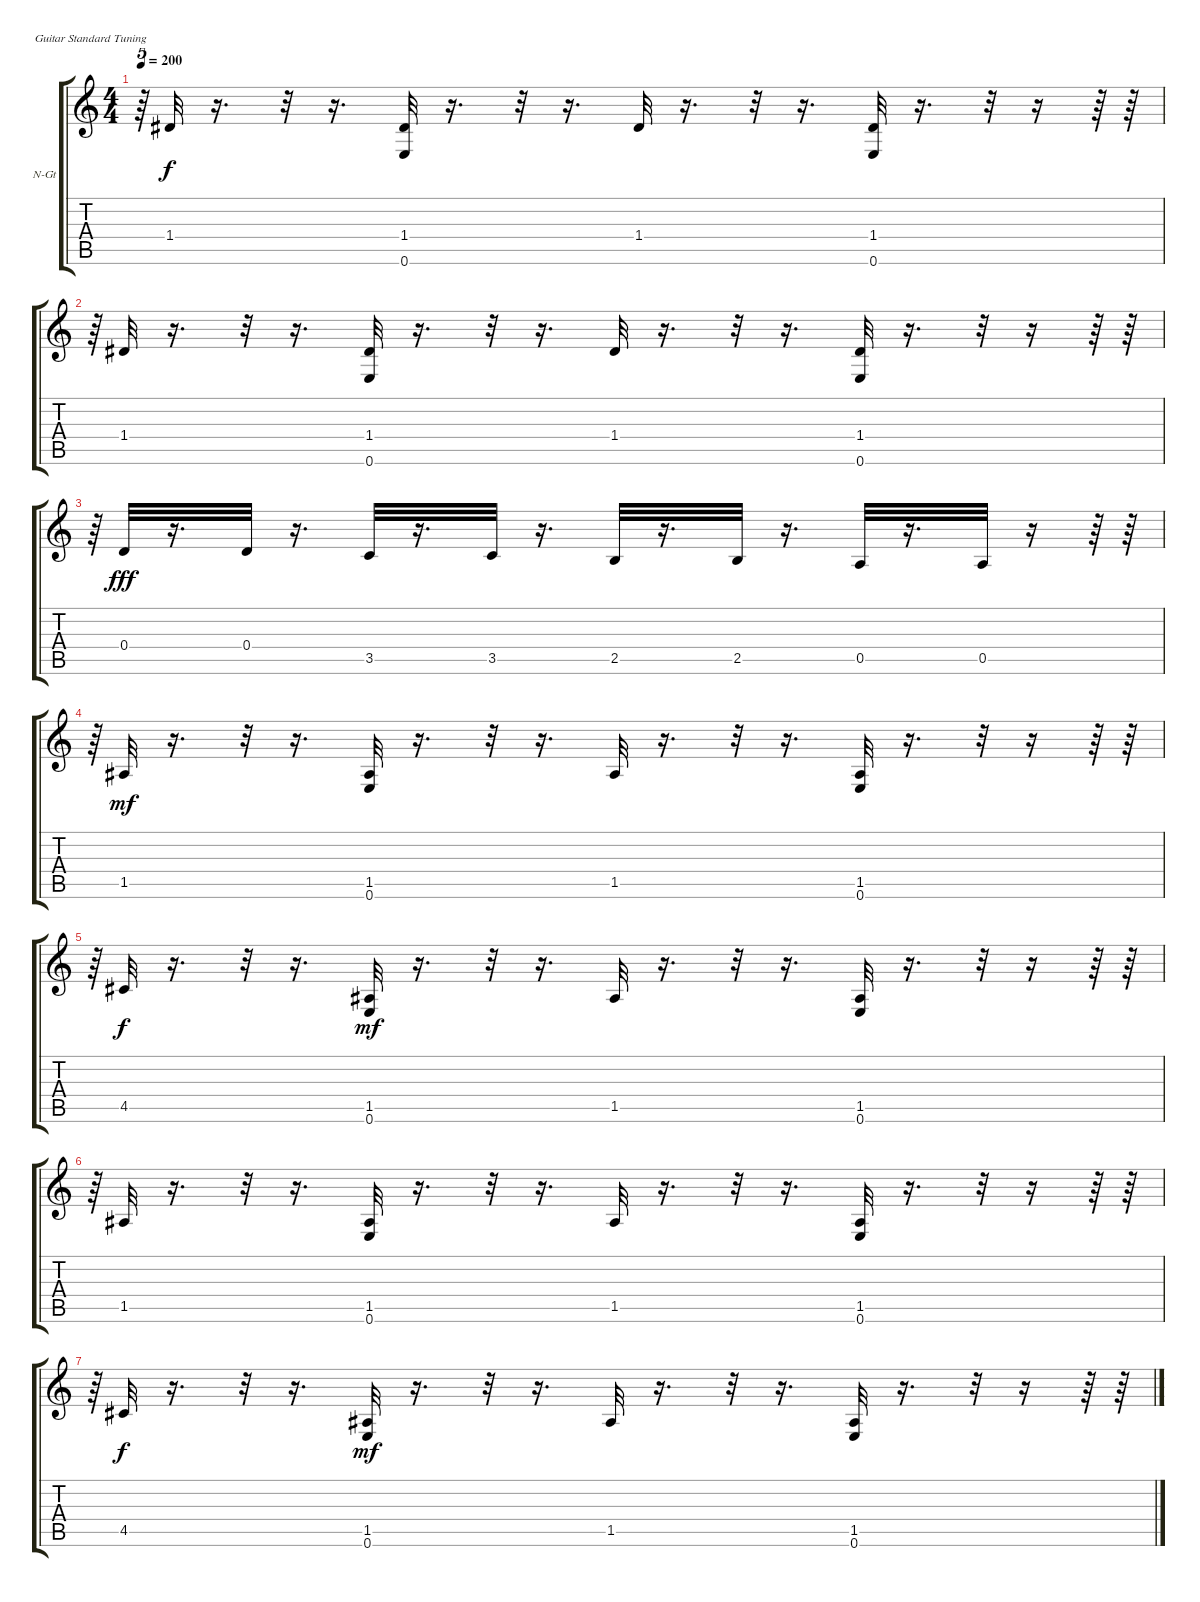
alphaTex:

\bracketExtendMode groupsimilarinstruments
\firstSystemTrackNameOrientation horizontal
\otherSystemsTrackNameOrientation horizontal
\track ("Акустика" "N-Gt") {instrument acousticguitarnylon}
\staff {score tabs}
\tuning (E4 B3 G3 D3 A2 E2)
\ts (4 4)
\tempo 200
\clef g2
\ks c
r.64{tu (5 4) dy f} 1.4.32 r.16{d} r.32 r.16{d} (1.4 0.6).32 r.16{d} r.32 r.16{d} 1.4.32 r.16{d} r.32 r.16{d} (1.4 0.6).32 r.16{d} r.32 r.16 r.64 r.64 |
r.64{tu (5 4)} 1.4.32 r.16{d} r.32 r.16{d} (1.4 0.6).32 r.16{d} r.32 r.16{d} 1.4.32 r.16{d} r.32 r.16{d} (1.4 0.6).32 r.16{d} r.32 r.16 r.64 r.64 |
r.64{tu (5 4)} 0.4.32{dy fff} r.16{d} 0.4.32 r.16{d} 3.5.32 r.16{d} 3.5.32 r.16{d} 2.5.32 r.16{d} 2.5.32 r.16{d} 0.5.32 r.16{d} 0.5.32 r.16 r.64 r.64 |
r.64{tu (5 4)} 1.5.32{dy mf} r.16{d} r.32 r.16{d} (1.5 0.6).32 r.16{d} r.32 r.16{d} 1.5.32 r.16{d} r.32 r.16{d} (1.5 0.6).32 r.16{d} r.32 r.16 r.64 r.64 |
r.64{tu (5 4)} 4.5.32{dy f} r.16{d} r.32 r.16{d} (1.5 0.6).32{dy mf} r.16{d} r.32 r.16{d} 1.5.32 r.16{d} r.32 r.16{d} (1.5 0.6).32 r.16{d} r.32 r.16 r.64 r.64 |
r.64{tu (5 4)} 1.5.32 r.16{d} r.32 r.16{d} (1.5 0.6).32 r.16{d} r.32 r.16{d} 1.5.32 r.16{d} r.32 r.16{d} (1.5 0.6).32 r.16{d} r.32 r.16 r.64 r.64 |
r.64{tu (5 4)} 4.5.32{dy f} r.16{d} r.32 r.16{d} (1.5 0.6).32{dy mf} r.16{d} r.32 r.16{d} 1.5.32 r.16{d} r.32 r.16{d} (1.5 0.6).32 r.16{d} r.32 r.16 r.64 r.64
